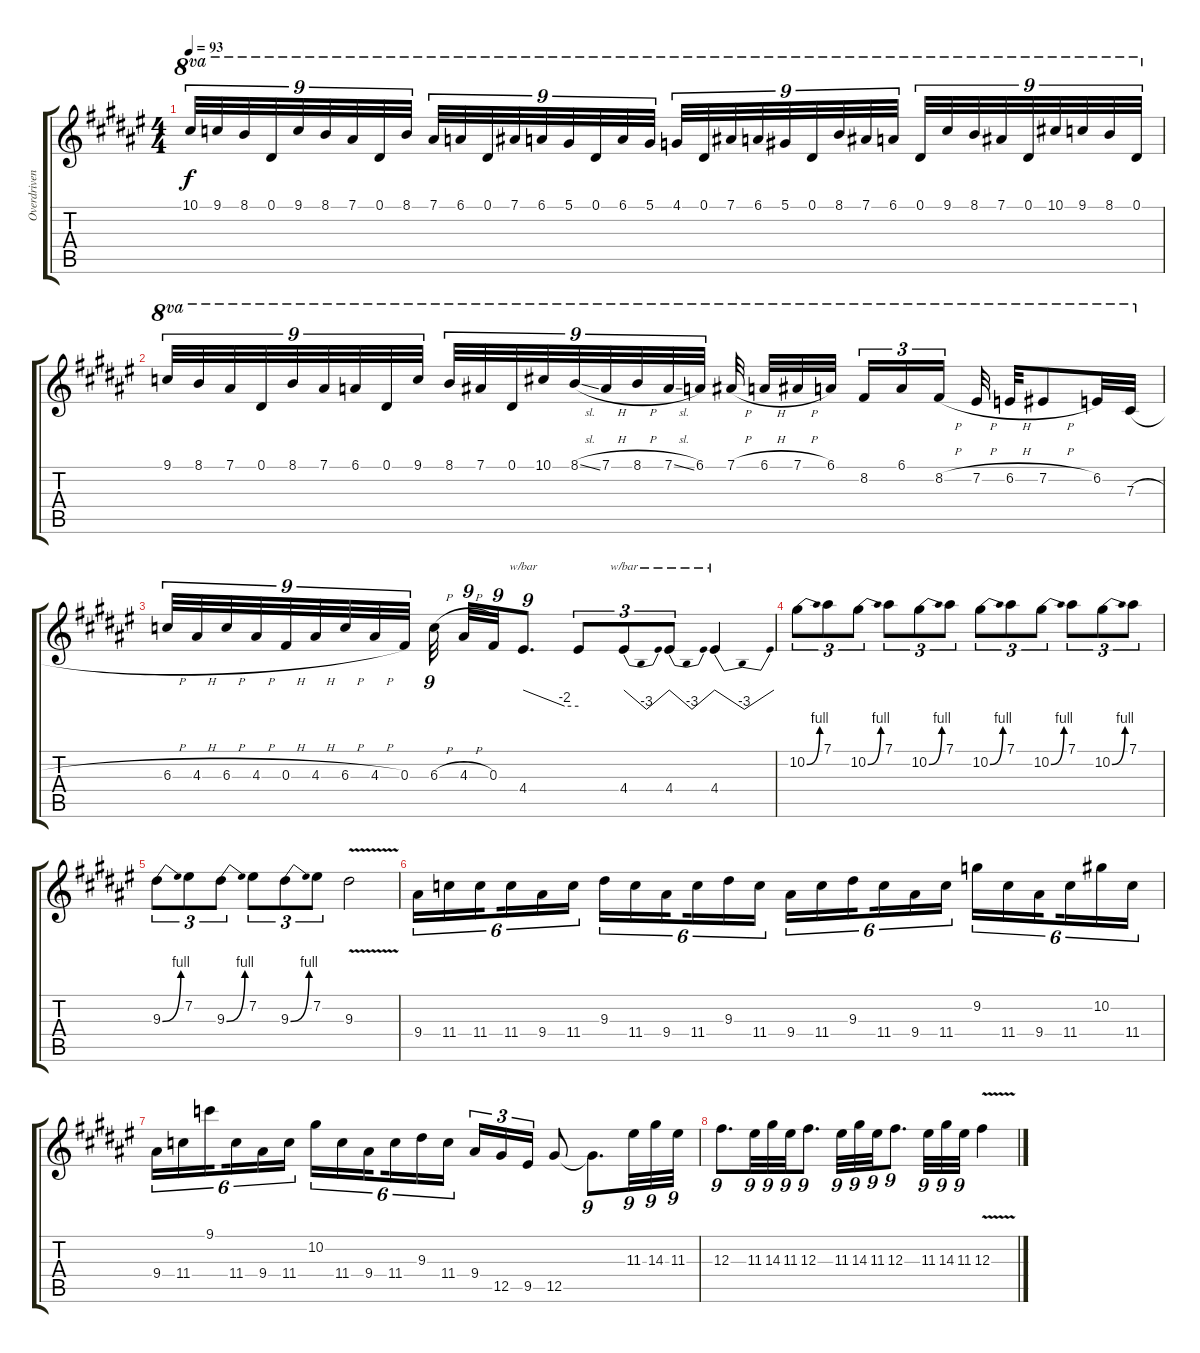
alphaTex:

\track ("Overdriven" "Overdriven") {instrument overdrivenguitar}
\staff {score tabs}
\tuning (Eb4 Bb3 Gb3 Db3 Ab2 Eb2) {hide}
\ts (4 4)
\tempo 93
\clef g2
\ks d#minor
10.1.32{tu (9 8) ot 8va dy f} 9.1.32{tu (9 8) ot 8va} 8.1.32{tu (9 8) ot 8va} 0.1.32{tu (9 8) ot 8va} 9.1.32{tu (9 8) ot 8va} 8.1.32{tu (9 8) ot 8va} 7.1.32{tu (9 8) ot 8va} 0.1.32{tu (9 8) ot 8va} 8.1.32{tu (9 8) ot 8va beam splitsecondary} 7.1.32{tu (9 8) ot 8va} 6.1.32{tu (9 8) ot 8va} 0.1.32{tu (9 8) ot 8va} 7.1.32{tu (9 8) ot 8va} 6.1.32{tu (9 8) ot 8va} 5.1.32{tu (9 8) ot 8va} 0.1.32{tu (9 8) ot 8va} 6.1.32{tu (9 8) ot 8va} 5.1.32{tu (9 8) ot 8va} 4.1.32{tu (9 8) ot 8va} 0.1.32{tu (9 8) ot 8va} 7.1.32{tu (9 8) ot 8va} 6.1.32{tu (9 8) ot 8va} 5.1.32{tu (9 8) ot 8va} 0.1.32{tu (9 8) ot 8va} 8.1.32{tu (9 8) ot 8va} 7.1.32{tu (9 8) ot 8va} 6.1.32{tu (9 8) ot 8va beam splitsecondary} 0.1.32{tu (9 8) ot 8va} 9.1.32{tu (9 8) ot 8va} 8.1.32{tu (9 8) ot 8va} 7.1.32{tu (9 8) ot 8va} 0.1.32{tu (9 8) ot 8va} 10.1.32{tu (9 8) ot 8va} 9.1.32{tu (9 8) ot 8va} 8.1.32{tu (9 8) ot 8va} 0.1.32{tu (9 8) ot 8va} |
9.1.32{tu (9 8) ot 8va} 8.1.32{tu (9 8) ot 8va} 7.1.32{tu (9 8) ot 8va} 0.1.32{tu (9 8) ot 8va} 8.1.32{tu (9 8) ot 8va} 7.1.32{tu (9 8) ot 8va} 6.1.32{tu (9 8) ot 8va} 0.1.32{tu (9 8) ot 8va} 9.1.32{tu (9 8) ot 8va beam splitsecondary} 8.1.32{tu (9 8) ot 8va} 7.1.32{tu (9 8) ot 8va} 0.1.32{tu (9 8) ot 8va} 10.1.32{tu (9 8) ot 8va} 8.1{sl}.32{tu (9 8) ot 8va} 7.1{h}.32{tu (9 8) ot 8va} 8.1{h}.32{tu (9 8) ot 8va} 7.1{sl}.32{tu (9 8) ot 8va} 6.1.32{tu (9 8) ot 8va} 7.1{h}.32{ot 8va} 6.1{h}.32{ot 8va} 7.1{h}.32{ot 8va} 6.1.32{ot 8va beam splitsecondary} 8.2.16{tu (3 2) ot 8va} 6.1.16{tu (3 2) ot 8va} 8.2{h}.16{tu (3 2) ot 8va} 7.2{h}.32{ot 8va} 6.2{h}.32{ot 8va} 7.2{h}.8{ot 8va} 6.2.32{ot 8va} 7.3{h}.32{ot 8va} |
\ks f#
6.3{h}.32{tu (9 8)} 4.3{h}.32{tu (9 8)} 6.3{h}.32{tu (9 8)} 4.3{h}.32{tu (9 8)} 0.3{h}.32{tu (9 8)} 4.3{h}.32{tu (9 8)} 6.3{h}.32{tu (9 8)} 4.3{h}.32{tu (9 8)} 0.3.32{tu (9 8) beam splitsecondary} 6.3{h}.32{tu (9 8)} 4.3{h}.32{tu (9 8)} 0.3.32{tu (9 8)} 4.4.8{d tu (9 8) tbe (custom default 0 0 45 -8 60 -8)} 4.4{t}.8{tu (3 2)} 4.4.8{tu (3 2) tbe (dip default 0 0 30 -12 60 0)} 4.4.8{tu (3 2) tbe (dip default 0 0 30 -12 60 0)} 4.4.4{tbe (dip default 0 0 30 -12 60 0)} |
\ks d#minor
10.2{be (bend 0 0 60 4)}.8{tu (3 2)} 7.1.8{tu (3 2)} 10.2{be (bend 0 0 60 4)}.8{tu (3 2)} 7.1.8{tu (3 2)} 10.2{be (bend 0 0 60 4)}.8{tu (3 2)} 7.1.8{tu (3 2)} 10.2{be (bend 0 0 60 4)}.8{tu (3 2)} 7.1.8{tu (3 2)} 10.2{be (bend 0 0 60 4)}.8{tu (3 2)} 7.1.8{tu (3 2)} 10.2{be (bend 0 0 60 4)}.8{tu (3 2)} 7.1.8{tu (3 2)} |
9.3{be (bend 0 0 60 4)}.8{tu (3 2)} 7.2.8{tu (3 2)} 9.3{be (bend 0 0 60 4)}.8{tu (3 2)} 7.2.8{tu (3 2)} 9.3{be (bend 0 0 60 4)}.8{tu (3 2)} 7.2.8{tu (3 2)} 9.3{v}.2 |
9.4.16{tu (6 4)} 11.4.16{tu (6 4)} 11.4.16{tu (6 4) beam splitsecondary} 11.4.16{tu (6 4)} 9.4.16{tu (6 4)} 11.4.16{tu (6 4)} 9.3.16{tu (6 4)} 11.4.16{tu (6 4)} 9.4.16{tu (6 4) beam splitsecondary} 11.4.16{tu (6 4)} 9.3.16{tu (6 4)} 11.4.16{tu (6 4)} 9.4.16{tu (6 4)} 11.4.16{tu (6 4)} 9.3.16{tu (6 4) beam splitsecondary} 11.4.16{tu (6 4)} 9.4.16{tu (6 4)} 11.4.16{tu (6 4)} 9.2.16{tu (6 4)} 11.4.16{tu (6 4)} 9.4.16{tu (6 4) beam splitsecondary} 11.4.16{tu (6 4)} 10.2.16{tu (6 4)} 11.4.16{tu (6 4)} |
9.4.16{tu (6 4)} 11.4.16{tu (6 4)} 9.1.16{tu (6 4) beam splitsecondary} 11.4.16{tu (6 4)} 9.4.16{tu (6 4)} 11.4.16{tu (6 4)} 10.2.16{tu (6 4)} 11.4.16{tu (6 4)} 9.4.16{tu (6 4) beam splitsecondary} 11.4.16{tu (6 4)} 9.3.16{tu (6 4)} 11.4.16{tu (6 4)} 9.4.16{tu (3 2)} 12.5.16{tu (3 2)} 9.5.16{tu (3 2)} 12.5.8 12.5{t}.8{d tu (9 8)} 11.3.32{tu (9 8)} 14.3.32{tu (9 8)} 11.3.32{tu (9 8)} |
12.3.8{d tu (9 8)} 11.3.32{tu (9 8)} 14.3.32{tu (9 8)} 11.3.32{tu (9 8)} 12.3.8{d tu (9 8)} 11.3.32{tu (9 8)} 14.3.32{tu (9 8)} 11.3.32{tu (9 8)} 12.3.8{d tu (9 8)} 11.3.32{tu (9 8)} 14.3.32{tu (9 8)} 11.3.32{tu (9 8)} 12.3{v}.4
